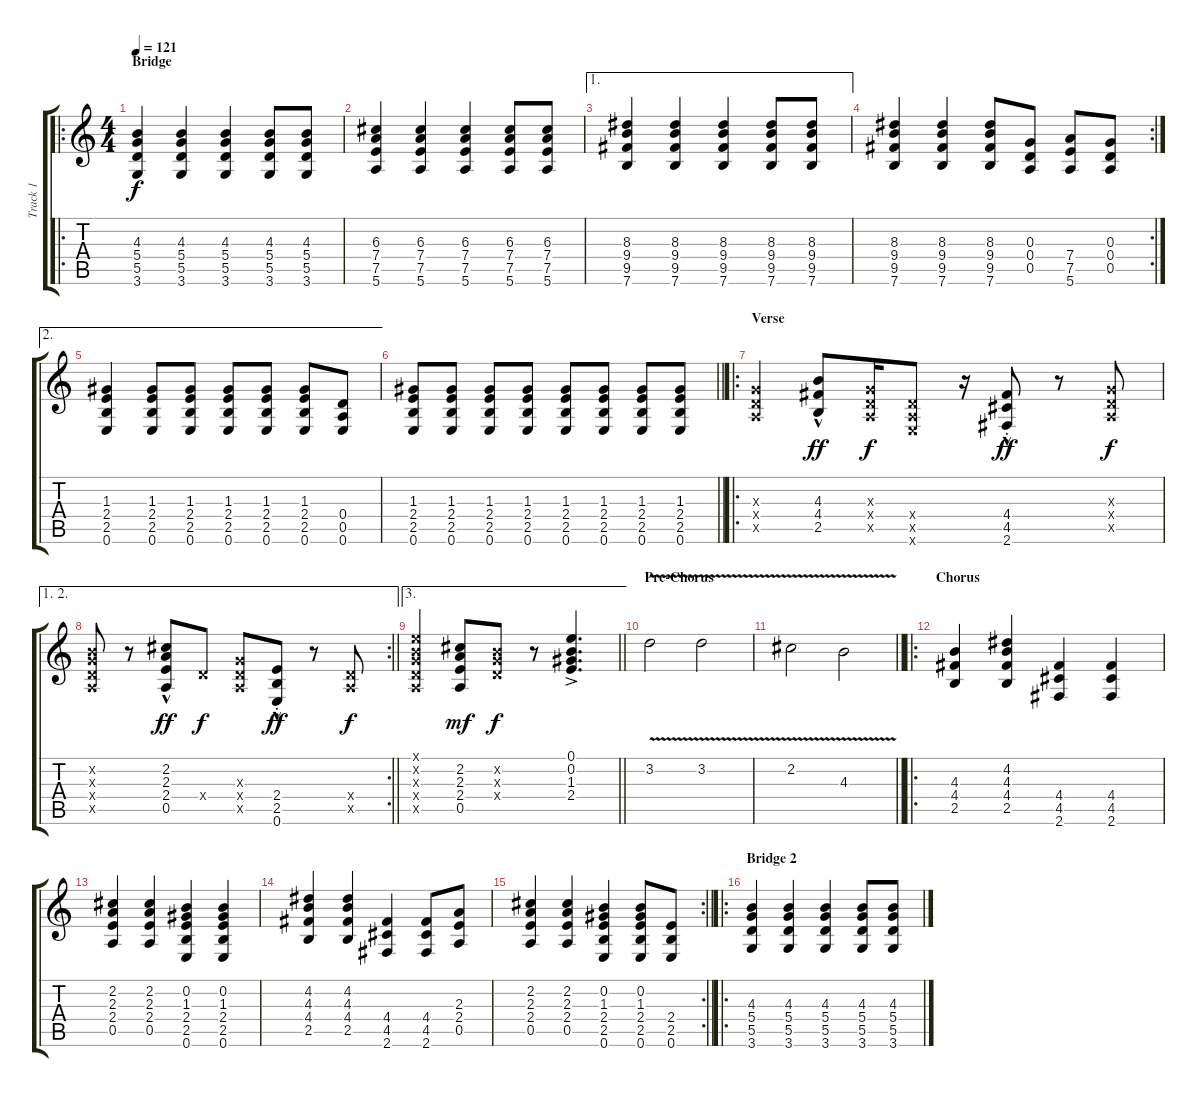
\track ("Track 1" "Track 1") {instrument overdrivenguitar}
\staff {score tabs}
\tuning (E4 B3 G3 D3 A2 E2) {hide}
\ro
\ts (4 4)
\section ("" "Bridge")
\tempo 121
\clef g2
\ks c
(4.3 5.4 5.5 3.6).4{dy f} (4.3 5.4 5.5 3.6).4 (4.3 5.4 5.5 3.6).4 (4.3 5.4 5.5 3.6).8 (4.3 5.4 5.5 3.6).8 |
(6.3 7.4 7.5 5.6).4 (6.3 7.4 7.5 5.6).4 (6.3 7.4 7.5 5.6).4 (6.3 7.4 7.5 5.6).8 (6.3 7.4 7.5 5.6).8 |
\ae 1
(8.3 9.4 9.5 7.6).4 (8.3 9.4 9.5 7.6).4 (8.3 9.4 9.5 7.6).4 (8.3 9.4 9.5 7.6).8 (8.3 9.4 9.5 7.6).8 |
\rc 2
(8.3 9.4 9.5 7.6).4 (8.3 9.4 9.5 7.6).4 (8.3 9.4 9.5 7.6).8 (0.3 0.4 0.5).8 (7.4 7.5 5.6).8 (0.3 0.4 0.5).8 |
\ae 2
(1.3 2.4 2.5 0.6).4 (1.3 2.4 2.5 0.6).8 (1.3 2.4 2.5 0.6).8 (1.3 2.4 2.5 0.6).8 (1.3 2.4 2.5 0.6).8 (1.3 2.4 2.5 0.6).8 (0.4 0.5 0.6).8 |
\barLineRight lightlight
(1.3 2.4 2.5 0.6).8 (1.3 2.4 2.5 0.6).8 (1.3 2.4 2.5 0.6).8 (1.3 2.4 2.5 0.6).8 (1.3 2.4 2.5 0.6).8 (1.3 2.4 2.5 0.6).8 (1.3 2.4 2.5 0.6).8 (1.3 2.4 2.5 0.6).8 |
\ro
\section ("" "Verse")
(0.3{x} 0.4{x} 0.5{x}).4 (4.3{hac} 4.4{hac} 2.5{hac}).8{dy ff} (0.3{x} 0.4{x} 0.5{x}).16{dy f} (0.4{x} 0.5{x} 0.6{x}).8 r.16 (4.4{hac st} 4.5{hac st} 2.6{hac st}).8{dy ff} r.8 (0.3{x} 0.4{x} 0.5{x}).8{dy f} |
\ae (1 2)
\rc 2
\barLineRight lightlight
(0.2{x} 0.3{x} 0.4{x} 0.5{x}).8 r.8 (2.2 2.3{hac} 2.4{hac} 0.5{hac}).8{dy ff} 0.4{x}.8{dy f} (0.3{x} 0.4{x} 0.5{x}).8 (2.4{hac st} 2.5{hac st} 0.6{hac st}).8{dy ff} r.8 (0.4{x} 0.5{x}).8{dy f} |
\ae 3
\barLineRight lightlight
(0.1{x} 0.2{x} 0.3{x} 0.4{x} 0.5{x}).4 (2.2 2.3 2.4 0.5).8{dy mf} (0.2{x} 0.3{x} 0.4{x}).8{dy f} r.8 (0.1{ac} 0.2{ac} 1.3{ac} 2.4{ac}).4{d} |
\section ("" "Pre-Chorus")
3.2{v}.2 3.2{v}.2 |
\barLineRight lightlight
2.2{v}.2 4.3{v}.2 |
\ro
\section ("" "Chorus")
(4.3 4.4 2.5).4 (4.2 4.3 4.4 2.5).4 (4.4 4.5 2.6).4 (4.4 4.5 2.6).4 |
(2.2 2.3 2.4 0.5).4 (2.2 2.3 2.4 0.5).4 (0.2 1.3 2.4 2.5 0.6).4 (0.2 1.3 2.4 2.5 0.6).4 |
(4.2 4.3 4.4 2.5).4 (4.2 4.3 4.4 2.5).4 (4.4 4.5 2.6).4 (4.4 4.5 2.6).8 (2.3 2.4 0.5).8 |
\rc 2
\barLineRight lightlight
(2.2 2.3 2.4 0.5).4 (2.2 2.3 2.4 0.5).4 (0.2 1.3 2.4 2.5 0.6).4 (0.2 1.3 2.4 2.5 0.6).8 (2.4 2.5 0.6).8 |
\ro
\section ("" "Bridge 2")
(4.3 5.4 5.5 3.6).4 (4.3 5.4 5.5 3.6).4 (4.3 5.4 5.5 3.6).4 (4.3 5.4 5.5 3.6).8 (4.3 5.4 5.5 3.6).8
